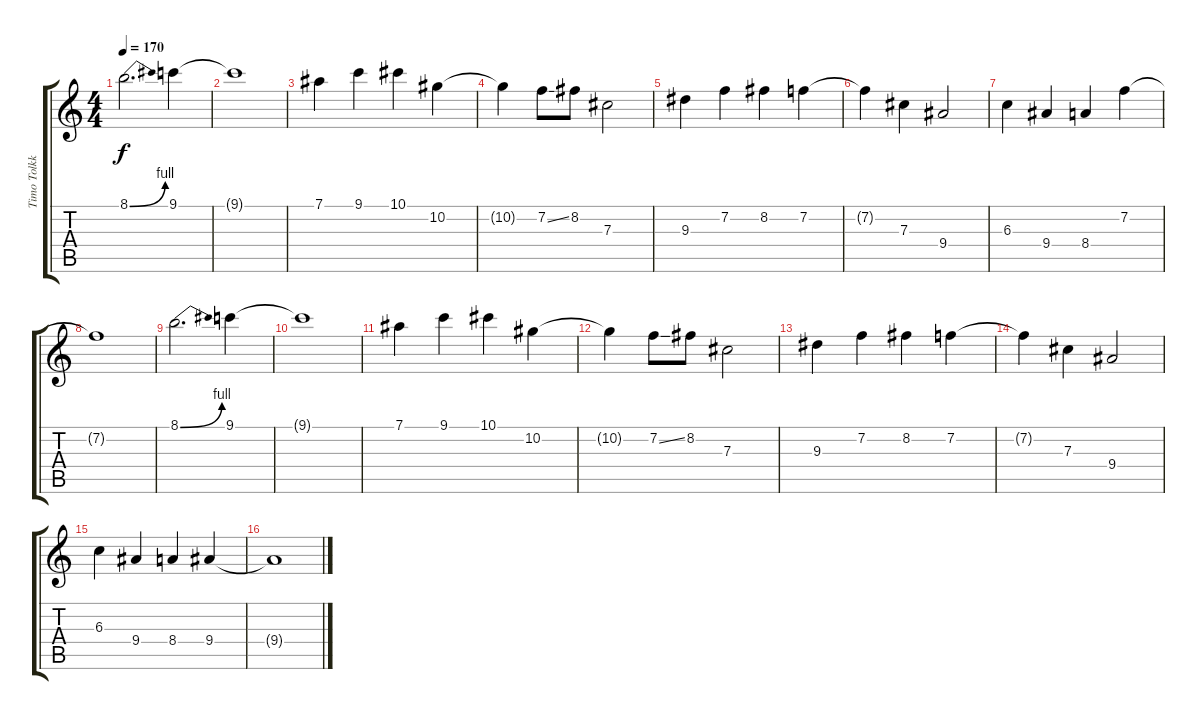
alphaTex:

\track ("Timo Tolkki" "Timo Tolkk") {instrument overdrivenguitar}
\staff {score tabs}
\tuning (Eb4 Bb3 Gb3 Db3 Ab2 Eb2) {hide}
\ts (4 4)
\tempo 170
\clef g2
\ks c
8.1{be (bend 0 0 60 4)}.2{d dy f} 9.1.4 |
9.1{t}.1 |
7.1.4 9.1.4 10.1.4 10.2.4 |
10.2{t}.4 7.2{ss}.8 8.2.8 7.3.2 |
9.3.4 7.2.4 8.2.4 7.2.4 |
7.2{t}.4 7.3.4 9.4.2 |
6.3.4 9.4.4 8.4.4 7.2.4 |
7.2{t}.1 |
8.1{be (bend 0 0 60 4)}.2{d} 9.1.4 |
9.1{t}.1 |
7.1.4 9.1.4 10.1.4 10.2.4 |
10.2{t}.4 7.2{ss}.8 8.2.8 7.3.2 |
9.3.4 7.2.4 8.2.4 7.2.4 |
7.2{t}.4 7.3.4 9.4.2 |
6.3.4 9.4.4 8.4.4 9.4.4 |
9.4{t}.1
